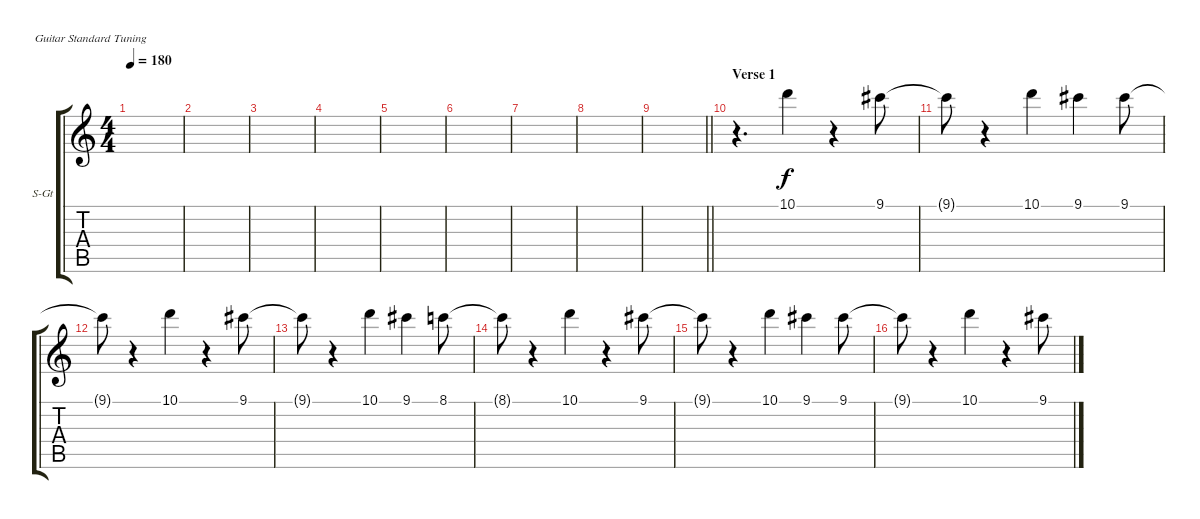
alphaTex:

\bracketExtendMode groupsimilarinstruments
\firstSystemTrackNameOrientation horizontal
\otherSystemsTrackNameOrientation horizontal
\track ("Vocals" "S-Gt") {instrument synthvoice}
\staff {score tabs}
\tuning (E4 B3 G3 D3 A2 E2)
\displaytranspose 12
\ts (4 4)
\tempo 180
\clef g2
\ks c
|
|
|
|
|
|
|
|
\barLineRight lightlight
|
\section ("" "Verse 1")
r.4{d} 10.1.4 r.4 9.1.8 |
9.1{t}.8 r.4 10.1.4 9.1.4 9.1.8 |
9.1{t}.8 r.4 10.1.4 r.4 9.1.8 |
9.1{t}.8 r.4 10.1.4 9.1.4 8.1.8 |
8.1{t}.8 r.4 10.1.4 r.4 9.1.8 |
9.1{t}.8 r.4 10.1.4 9.1.4 9.1.8 |
9.1{t}.8 r.4 10.1.4 r.4 9.1.8
